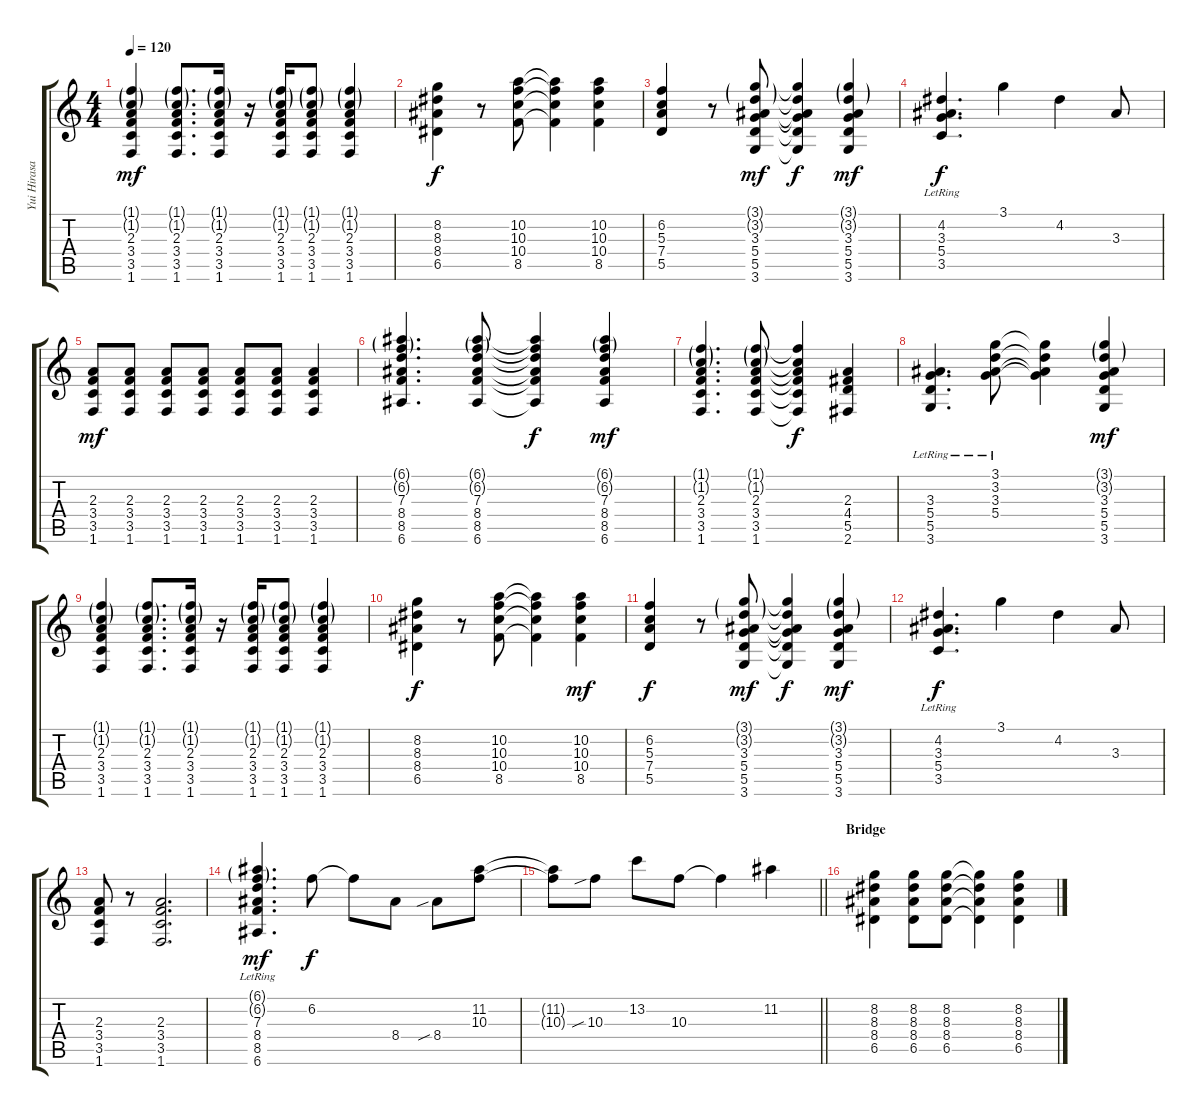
\track ("Yui Hirasawa" "Yui Hirasa") {instrument overdrivenguitar}
\staff {score tabs}
\tuning (E4 B3 G3 D3 A2 E2) {hide}
\ts (4 4)
\tempo 120
\clef g2
\ks c
(1.1{g} 1.2{g} 2.3 3.4 3.5 1.6).4{dy mf} (1.1{g} 1.2{g} 2.3 3.4 3.5 1.6).8{d} (1.1{g} 1.2{g} 2.3 3.4 3.5 1.6).16 r.16 (1.1{g} 1.2{g} 2.3 3.4 3.5 1.6).16 (1.1{g} 1.2{g} 2.3 3.4 3.5 1.6).8 (1.1{g} 1.2{g} 2.3 3.4 3.5 1.6).4 |
(8.2 8.3 8.4 6.5).4{dy f} r.8 (10.2 10.3 10.4 8.5).8 (10.2{t} 10.3{t} 10.4{t} 8.5{t}).4 (10.2 10.3 10.4 8.5).4 |
(6.2 5.3 7.4 5.5).4 r.8 (3.1{g} 3.2{g} 3.3 5.4 5.5 3.6).8{dy mf} (3.1{t} 3.2{t} 3.3{t} 5.4{t} 5.5{t} 3.6{t}).4{dy f} (3.1{g} 3.2{g} 3.3 5.4 5.5 3.6).4{dy mf} |
(4.2{lr} 3.3{lr} 5.4{lr} 3.5{lr}).4{d dy f} 3.1.4 4.2.4 3.3.8 |
(2.3 3.4 3.5 1.6).8{dy mf} (2.3 3.4 3.5 1.6).8 (2.3 3.4 3.5 1.6).8 (2.3 3.4 3.5 1.6).8 (2.3 3.4 3.5 1.6).8 (2.3 3.4 3.5 1.6).8 (2.3 3.4 3.5 1.6).4 |
(6.1{g} 6.2{g} 7.3 8.4 8.5 6.6).4{d} (6.1{g} 6.2{g} 7.3 8.4 8.5 6.6).8 (6.1{t} 6.2{t} 7.3{t} 8.4{t} 8.5{t} 6.6{t}).4{dy f} (6.1{g} 6.2{g} 7.3 8.4 8.5 6.6).4{dy mf} |
(1.1{g} 1.2{g} 2.3 3.4 3.5 1.6).4{d} (1.1{g} 1.2{g} 2.3 3.4 3.5 1.6).8 (1.1{t} 1.2{t} 2.3{t} 3.4{t} 3.5{t} 1.6{t}).4{dy f} (2.3 4.4 5.5 2.6).4 |
(3.3{lr} 5.4{lr} 5.5{lr} 3.6{lr}).4{d} (3.1{lr} 3.2{lr} 3.3{lr} 5.4{lr}).8 (3.1{t} 3.2{t} 3.3{t} 5.4{t}).4 (3.1{g} 3.2{g} 3.3 5.4 5.5 3.6).4{dy mf} |
(1.1{g} 1.2{g} 2.3 3.4 3.5 1.6).4 (1.1{g} 1.2{g} 2.3 3.4 3.5 1.6).8{d} (1.1{g} 1.2{g} 2.3 3.4 3.5 1.6).16 r.16 (1.1{g} 1.2{g} 2.3 3.4 3.5 1.6).16 (1.1{g} 1.2{g} 2.3 3.4 3.5 1.6).8 (1.1{g} 1.2{g} 2.3 3.4 3.5 1.6).4 |
(8.2 8.3 8.4 6.5).4{dy f} r.8 (10.2 10.3 10.4 8.5).8 (10.2{t} 10.3{t} 10.4{t} 8.5{t}).4 (10.2 10.3 10.4 8.5).4{dy mf} |
(6.2 5.3 7.4 5.5).4{dy f} r.8 (3.1{g} 3.2{g} 3.3 5.4 5.5 3.6).8{dy mf} (3.1{t} 3.2{t} 3.3{t} 5.4{t} 5.5{t} 3.6{t}).4{dy f} (3.1{g} 3.2{g} 3.3 5.4 5.5 3.6).4{dy mf} |
(4.2{lr} 3.3{lr} 5.4{lr} 3.5{lr}).4{d dy f} 3.1.4 4.2.4 3.3.8 |
(2.3 3.4 3.5 1.6).8 r.8 (2.3 3.4 3.5 1.6).2{d} |
(6.1{g lr} 6.2{g lr} 7.3{lr} 8.4{lr} 8.5{lr} 6.6{lr}).4{d dy mf} 6.2.8{dy f} 6.2{t}.8 8.4.8 8.4{sib}.8 (11.2 10.3).8 |
\barLineRight lightlight
(11.2{t} 10.3{t}).8 10.3{sib}.8 13.2.8 10.3.8 10.3{t}.4 11.2.4 |
\section ("" "Bridge")
(8.2 8.3 8.4 6.5).4 (8.2 8.3 8.4 6.5).8 (8.2 8.3 8.4 6.5).8 (8.2{t} 8.3{t} 8.4{t} 6.5{t}).4 (8.2 8.3 8.4 6.5).4
